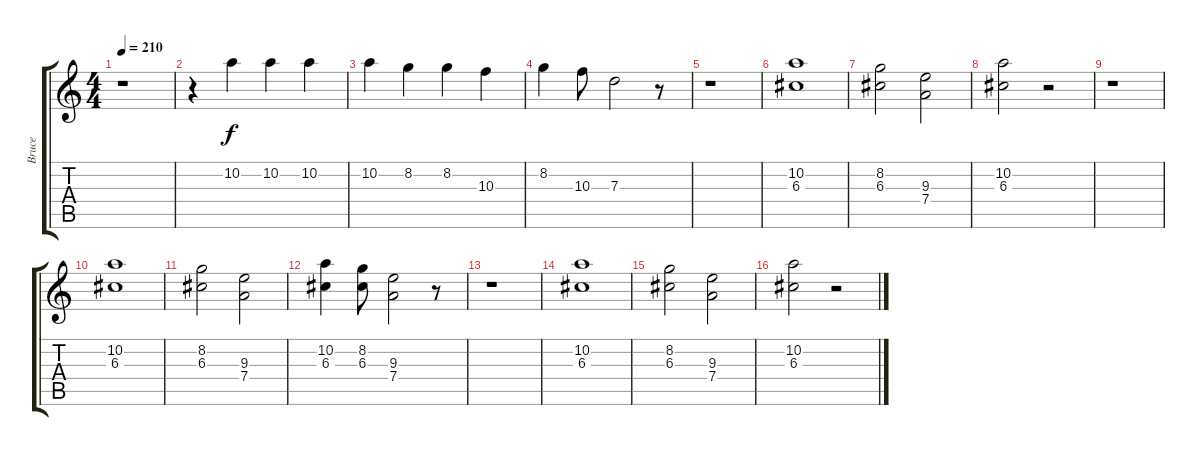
\track ("Bruce" "Bruce") {instrument overdrivenguitar}
\staff {score tabs}
\tuning (E4 B3 G3 D3 A2 E2) {hide}
\ts (4 4)
\tempo 210
\clef g2
\ks c
r.1{dy f} |
r.4 10.2.4 10.2.4 10.2.4 |
10.2.4 8.2.4 8.2.4 10.3.4 |
8.2.4 10.3.8 7.3.2 r.8 |
r.1 |
(10.2 6.3).1 |
(8.2 6.3).2 (9.3 7.4).2 |
(10.2 6.3).2 r.2 |
r.1 |
(10.2 6.3).1 |
(8.2 6.3).2 (9.3 7.4).2 |
(10.2 6.3).4 (8.2 6.3).8 (9.3 7.4).2 r.8 |
r.1 |
(10.2 6.3).1 |
(8.2 6.3).2 (9.3 7.4).2 |
(10.2 6.3).2 r.2
